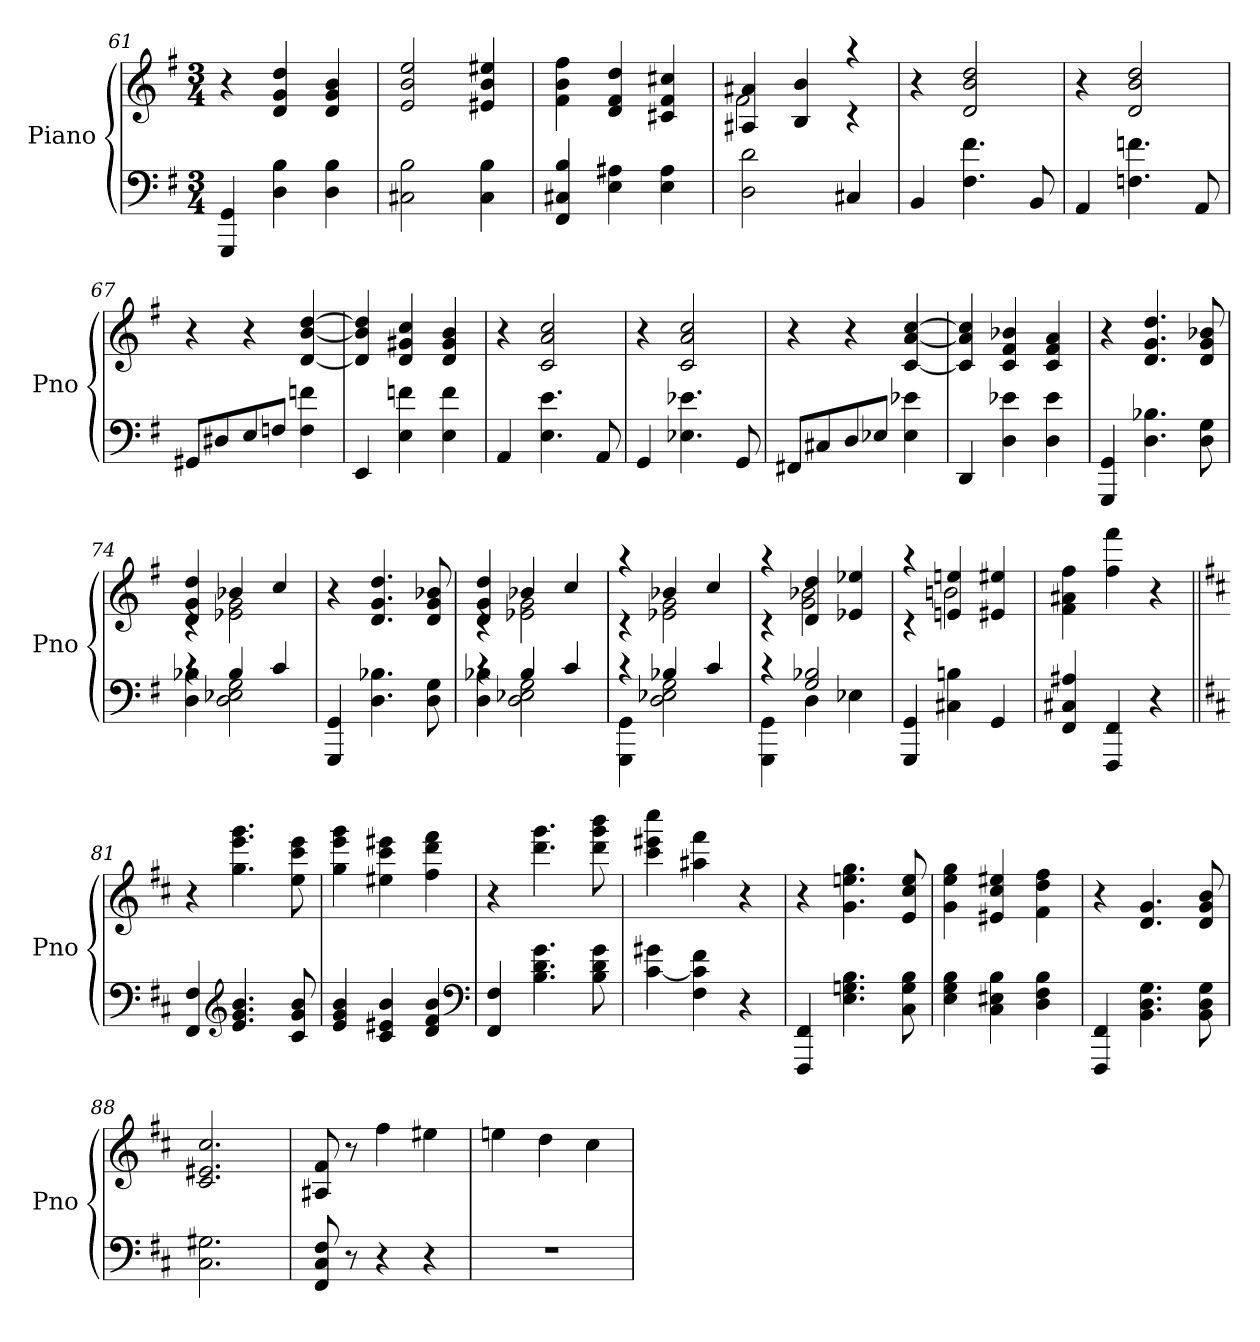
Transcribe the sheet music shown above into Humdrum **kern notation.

**kern	**kern
*part1	*part1
*staff2	*staff1
*I"Piano	*
*I'Pno	*
*clefF4	*clefG2
*k[f#]	*k[f#]
*M3/4	*M3/4
=61	=61
4GGG 4GG	4r
4D 4B	4d 4g 4dd
4D 4B	4d 4g 4b
=62	=62
2C#X 2B	2e 2b 2ee
4C# 4B	4e#X 4b 4ee#X
=63	=63
4FF# 4C#X 4B	4f# 4b 4ff#
4E 4A#X	4d 4f# 4dd
4E 4A#	4c#X 4f# 4cc#X
=64	=64
*	*^
2D 2d	4A#X 4a#X	2f#
.	4B 4b	.
4C#X	4raa	4rc
*	*v	*v
=65	=65
4BB	4r
4.F# 4.f#	2d 2b 2dd
8BB	.
=66	=66
4AA	4r
4.Fn 4.fn	2d 2b 2dd
8AA	.
=67	=67
8GG#XL	4r
8D#X	.
8E	4r
8FnJ	.
4F 4fn	[4d [4b [4dd
=68	=68
4EE	4d] 4b] 4dd]
4E 4fn	4d 4g#X 4cc
4E 4f	4d 4g# 4b
=69	=69
4AA	4r
4.E 4.e	2c 2a 2cc
8AA	.
=70	=70
4GG	4r
4.E-X 4.e-X	2c 2a 2cc
8GG	.
=71	=71
8FF#XL	4r
8C#X	.
8D	4r
8E-XJ	.
4E- 4e-X	[4c [4a [4cc
=72	=72
4DD	4c] 4a] 4cc]
4D 4e-X	4c 4f# 4b-X
4D 4e-	4c 4f# 4a
=73	=73
4GGG 4GG	4r
4.D 4.B-X	4.d 4.g 4.dd
8D 8G	8d 8g 8b-X
=74	=74
*^	*^
4rc	4D 4B-X	4d 4g 4dd	4rc
4B-	2D 2E-X 2G	4b-X	2e-X 2g
4c	.	4cc	.
*v	*v	*	*
*	*v	*v
=75	=75
4GGG 4GG	4r
4.D 4.B-X	4.d 4.g 4.dd
8D 8G	8d 8g 8b-X
=76	=76
*^	*^
4rc	4D 4B-X	4d 4g 4dd	4rc
4B-	2D 2E-X 2G	4b-X	2e-X 2g
4c	.	4cc	.
=77	=77	=77	=77
4rc	4GGG 4GG	4raa	4rc
4B-X	2D 2E-X 2G	4b-X	2e-X 2g
4c	.	4cc	.
=78	=78	=78	=78
4rc	4GGG 4GG	4raa	4rc
2G 2B-X	4D	4d 4dd	2g 2b-X
.	4E-X	4e-X 4ee-X	.
*v	*v	*	*
=79	=79	=79
4GGG 4GG	4raa	4rc
4C#X 4Bn	4en 4een	2bn
4GG	4e#X 4ee#X	.
*	*v	*v
=80	=80
4FF# 4C#X 4A#X	4f# 4a#X 4ff#
4FFF# 4FF#	4ff# 4fff#
4r	4r
=81||	=81||
*k[f#c#]	*k[f#c#]
4FF# 4F#	4r
*clefG2	*
4.e 4.g 4.b	4.gg 4.eee 4.ggg
8c# 8g 8b	8ee 8ccc# 8eee
=82	=82
4e 4g 4b	4gg 4eee 4ggg
4c# 4e#X 4b	4ee#X 4ccc# 4eee#X
4d 4f# 4b	4ff# 4ddd 4fff#
*clefF4	*
=83	=83
4FF# 4F#	4r
4.B 4.d 4.g	4.ddd 4.ggg
8B 8d 8g	8ddd 8ggg 8bbb
=84	=84
[4c# 4g#X	4ccc# 4eee#X 4cccc#
4F# 4c#] 4f#	4aa#X 4fff#
4r	4r
=85	=85
4FFF# 4FF#	4r
4.E 4.Gn 4.B	4.g 4.een 4.gg
8C# 8G 8B	8e 8cc# 8ee
=86	=86
4E 4G 4B	4g 4ee 4gg
4C# 4E#X 4B	4e#X 4cc# 4ee#X
4D 4F# 4B	4f# 4dd 4ff#
=87	=87
4FFF# 4FF#	4r
4.BB 4.D 4.G	4.d 4.g
8BB 8D 8G	8d 8g 8b
=88	=88
2.C# 2.G#X	2.c# 2.e#X 2.cc#
=89	=89
8FF# 8C# 8F#	8A#X 8f#
8r	8r
4r	4ff#
4r	4ee#X
=90	=90
2.r	4een
.	4dd
.	4cc#
=	=
*-	*-
